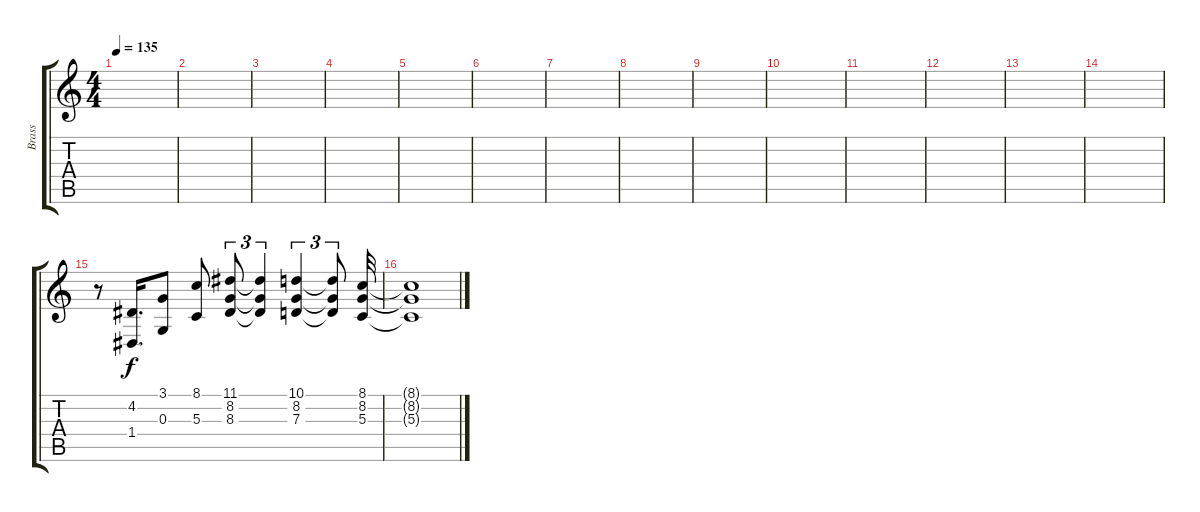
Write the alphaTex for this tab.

\track ("Brass" "Brass") {instrument trumpet}
\staff {score tabs}
\tuning (E4 B3 G3 D3 A2 E2) {hide}
\ts (4 4)
\tempo 135
\clef g2
\ks c
|
|
|
|
|
|
|
|
|
|
|
|
|
|
r.8 (4.2 1.4).16{d} (3.1 0.3).8 (8.1 5.3).8 (11.1 8.2 8.3).8{tu (3 2)} (11.1{t} 8.2{t} 8.3{t}).4{tu (3 2)} (10.1 8.2 7.3).4{tu (3 2)} (10.1{t} 8.2{t} 7.3{t}).8{tu (3 2)} (8.1 8.2 5.3).32 |
(8.1{t} 8.2{t} 5.3{t}).1
